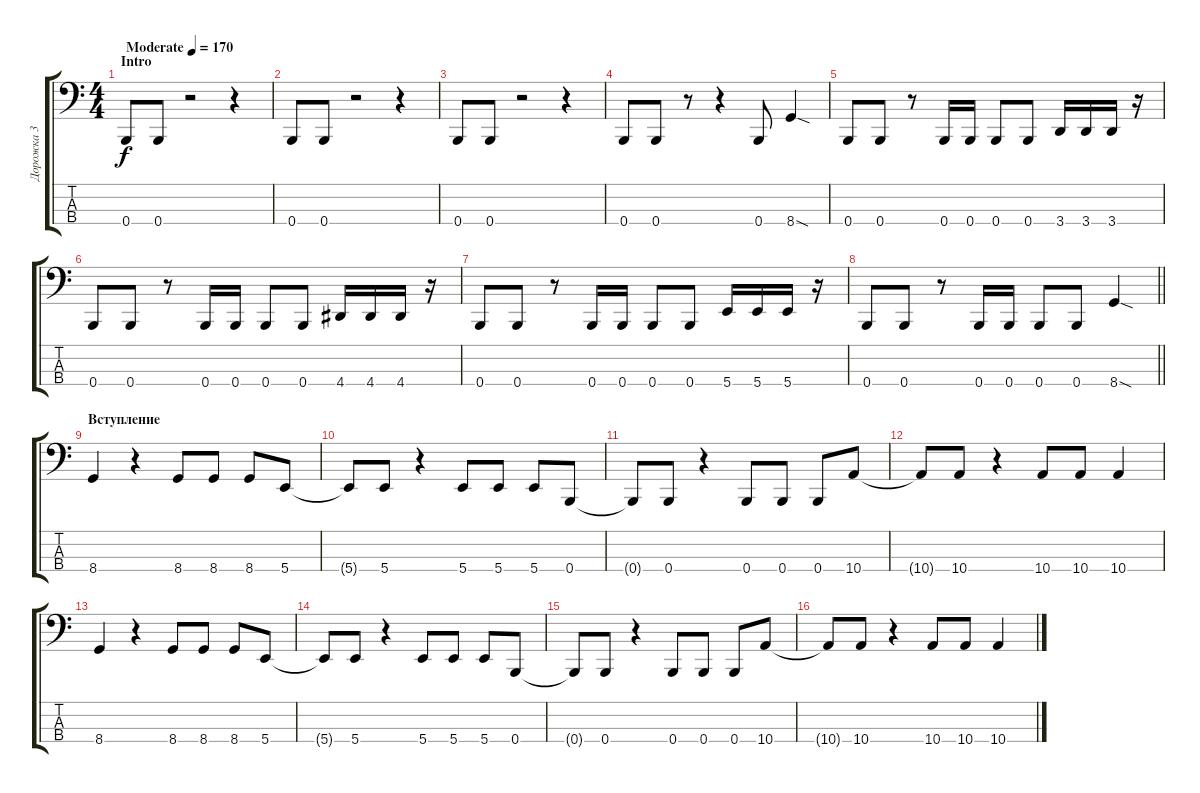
\track ("Дорожка 3" "Дорожка 3") {instrument electricbasspick}
\staff {score tabs}
\tuning (E2 B1 Gb1 B0) {hide}
\ts (4 4)
\section ("" "Intro")
\tempo (170 "Moderate")
\clef f4
\ks c
0.4.8{dy f instrument synthbass2} 0.4.8 r.2 r.4 |
0.4.8 0.4.8 r.2 r.4 |
0.4.8 0.4.8 r.2 r.4 |
0.4.8 0.4.8 r.8 r.4 0.4.8 8.4{sod}.4 |
0.4.8{instrument electricbasspick} 0.4.8 r.8 0.4.16 0.4.16 0.4.8 0.4.8 3.4.16 3.4.16 3.4.16 r.16 |
0.4.8 0.4.8 r.8 0.4.16 0.4.16 0.4.8 0.4.8 4.4.16 4.4.16 4.4.16 r.16 |
0.4.8 0.4.8 r.8 0.4.16 0.4.16 0.4.8 0.4.8 5.4.16 5.4.16 5.4.16 r.16 |
\barLineRight lightlight
0.4.8 0.4.8 r.8 0.4.16 0.4.16 0.4.8 0.4.8 8.4{sod}.4 |
\section ("" "Вступление")
8.4.4 r.4 8.4.8 8.4.8 8.4.8 5.4.8 |
5.4{t}.8 5.4.8 r.4 5.4.8 5.4.8 5.4.8 0.4.8 |
0.4{t}.8 0.4.8 r.4 0.4.8 0.4.8 0.4.8 10.4.8 |
10.4{t}.8 10.4.8 r.4 10.4.8 10.4.8 10.4.4 |
8.4.4 r.4 8.4.8 8.4.8 8.4.8 5.4.8 |
5.4{t}.8 5.4.8 r.4 5.4.8 5.4.8 5.4.8 0.4.8 |
0.4{t}.8 0.4.8 r.4 0.4.8 0.4.8 0.4.8 10.4.8 |
10.4{t}.8 10.4.8 r.4 10.4.8 10.4.8 10.4.4
